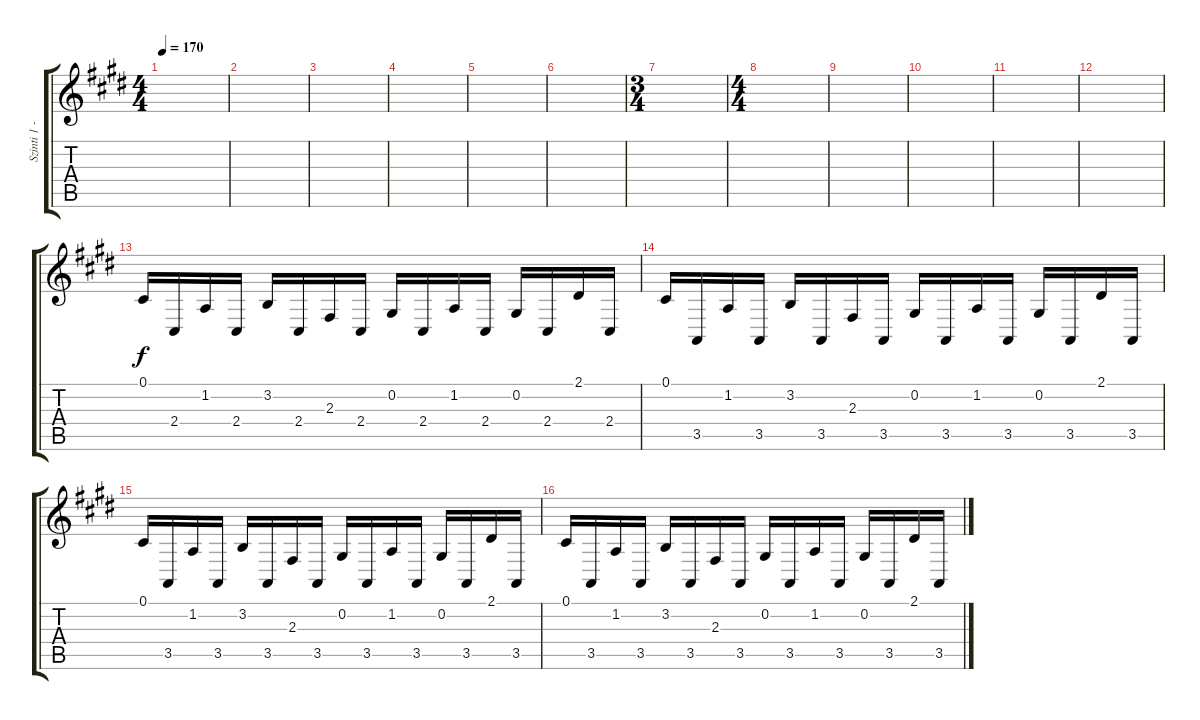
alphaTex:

\track ("Szinti 1 - Lead, Szóló" "Szinti 1 -") {instrument lead1square}
\staff {score tabs}
\tuning (Db4 Ab3 E3 B2 Gb2 Db2) {hide}
\ts (4 4)
\tempo 170
\clef g2
\ks c#minor
|
|
|
|
|
|
\ts (3 4)
|
\ts (4 4)
|
|
|
|
|
0.1.16 2.4.16 1.2.16 2.4.16 3.2.16 2.4.16 2.3.16 2.4.16 0.2.16 2.4.16 1.2.16 2.4.16 0.2.16 2.4.16 2.1.16 2.4.16 |
0.1.16 3.5.16 1.2.16 3.5.16 3.2.16 3.5.16 2.3.16 3.5.16 0.2.16 3.5.16 1.2.16 3.5.16 0.2.16 3.5.16 2.1.16 3.5.16 |
0.1.16 3.5.16 1.2.16 3.5.16 3.2.16 3.5.16 2.3.16 3.5.16 0.2.16 3.5.16 1.2.16 3.5.16 0.2.16 3.5.16 2.1.16 3.5.16 |
0.1.16 3.5.16 1.2.16 3.5.16 3.2.16 3.5.16 2.3.16 3.5.16 0.2.16 3.5.16 1.2.16 3.5.16 0.2.16 3.5.16 2.1.16 3.5.16
